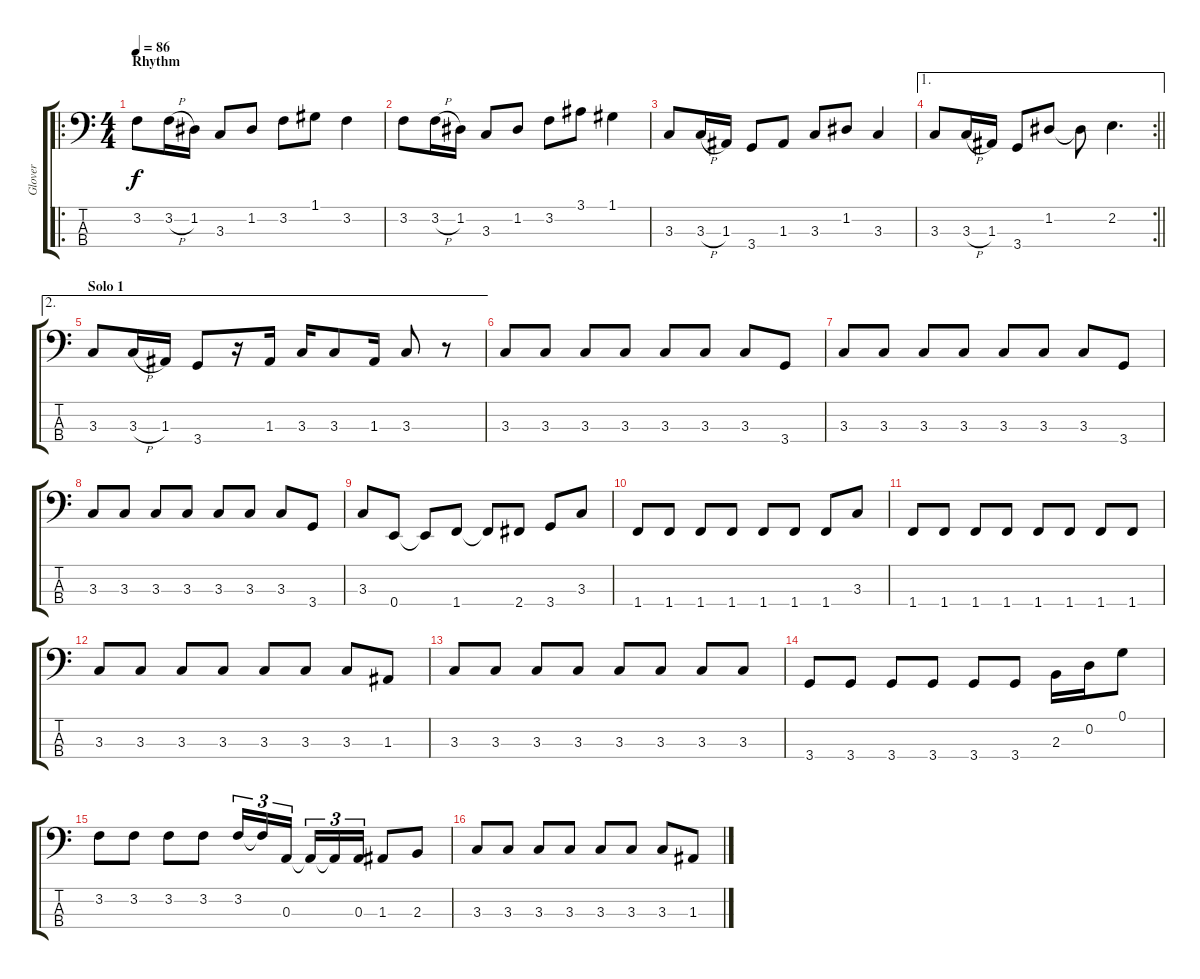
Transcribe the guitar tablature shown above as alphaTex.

\track ("Glover" "Glover") {instrument electricbasspick}
\staff {score tabs}
\tuning (G2 D2 A1 E1) {hide}
\ro
\ts (4 4)
\section ("" "Rhythm")
\tempo 86
\clef f4
\ks c
3.2.8{dy f instrument electricbasspick} 3.2{h}.16 1.2.16 3.3.8 1.2.8 3.2.8 1.1.8 3.2.4 |
3.2.8 3.2{h}.16 1.2.16 3.3.8 1.2.8 3.2.8 3.1.8 1.1.4 |
3.3.8 3.3{h}.16 1.3.16 3.4.8 1.3.8 3.3.8 1.2.8 3.3.4 |
\ae 1
\rc 2
\barLineRight lightlight
3.3.8 3.3{h}.16 1.3.16 3.4.8 1.2.8 1.2{t}.8 2.2.4{d} |
\ae 2
\section ("" "Solo 1")
3.3.8 3.3{h}.16 1.3.16 3.4.8 r.16 1.3.16 3.3.16 3.3.8 1.3.16 3.3.8 r.8 |
3.3.8 3.3.8 3.3.8 3.3.8 3.3.8 3.3.8 3.3.8 3.4.8 |
3.3.8 3.3.8 3.3.8 3.3.8 3.3.8 3.3.8 3.3.8 3.4.8 |
3.3.8 3.3.8 3.3.8 3.3.8 3.3.8 3.3.8 3.3.8 3.4.8 |
3.3.8 0.4.8 0.4{t}.8 1.4.8 1.4{t}.8 2.4.8 3.4.8 3.3.8 |
1.4.8 1.4.8 1.4.8 1.4.8 1.4.8 1.4.8 1.4.8 3.3.8 |
1.4.8 1.4.8 1.4.8 1.4.8 1.4.8 1.4.8 1.4.8 1.4.8 |
3.3.8 3.3.8 3.3.8 3.3.8 3.3.8 3.3.8 3.3.8 1.3.8 |
3.3.8 3.3.8 3.3.8 3.3.8 3.3.8 3.3.8 3.3.8 3.3.8 |
3.4.8 3.4.8 3.4.8 3.4.8 3.4.8 3.4.8 2.3.16 0.2.16 0.1.8 |
3.2.8 3.2.8 3.2.8 3.2.8 3.2.16{tu (3 2)} 3.2{t}.16{tu (3 2)} 0.3.16{tu (3 2)} 0.3{t}.16{tu (3 2)} 0.3{t}.16{tu (3 2)} 0.3.16{tu (3 2)} 1.3.8 2.3.8 |
3.3.8 3.3.8 3.3.8 3.3.8 3.3.8 3.3.8 3.3.8 1.3.8
